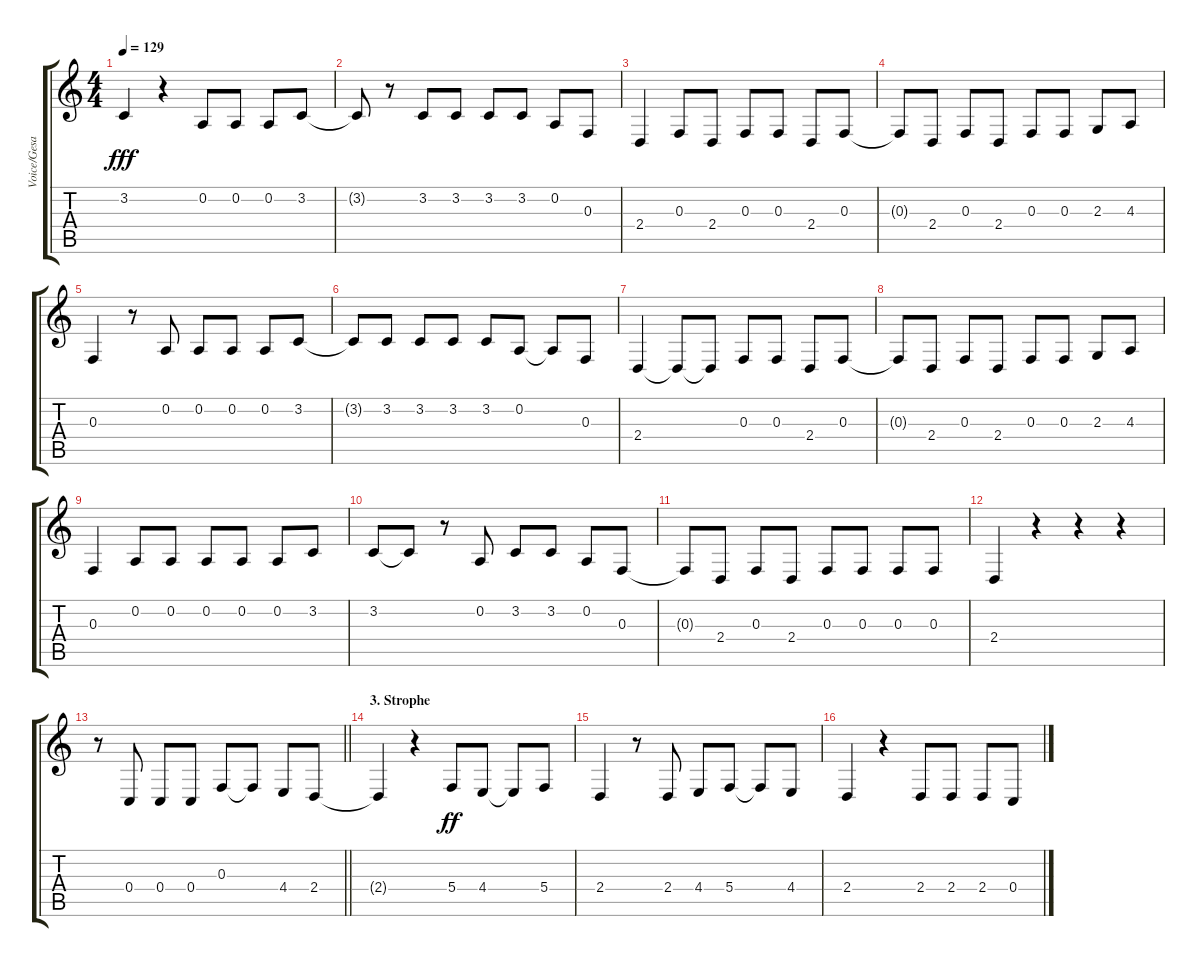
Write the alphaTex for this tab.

\track ("Voice/Gesang" "Voice/Gesa") {instrument altosax}
\staff {score tabs}
\tuning (D4 A3 F3 C3 G2 D2) {hide}
\ts (4 4)
\tempo 129
\clef g2
\ks c
3.2.4{dy fff} r.4 0.2.8 0.2.8 0.2.8 3.2.8 |
3.2{t}.8 r.8 3.2.8 3.2.8 3.2.8 3.2.8 0.2.8 0.3.8 |
2.4.4 0.3.8 2.4.8 0.3.8 0.3.8 2.4.8 0.3.8 |
0.3{t}.8 2.4.8 0.3.8 2.4.8 0.3.8 0.3.8 2.3.8 4.3.8 |
0.3.4 r.8 0.2.8 0.2.8 0.2.8 0.2.8 3.2.8 |
3.2{t}.8 3.2.8 3.2.8 3.2.8 3.2.8 0.2.8 0.2{t}.8 0.3.8 |
2.4.4 2.4{t}.8 2.4{t}.8 0.3.8 0.3.8 2.4.8 0.3.8 |
0.3{t}.8 2.4.8 0.3.8 2.4.8 0.3.8 0.3.8 2.3.8 4.3.8 |
0.3.4 0.2.8 0.2.8 0.2.8 0.2.8 0.2.8 3.2.8 |
3.2.8 3.2{t}.8 r.8 0.2.8 3.2.8 3.2.8 0.2.8 0.3.8 |
0.3{t}.8 2.4.8 0.3.8 2.4.8 0.3.8 0.3.8 0.3.8 0.3.8 |
2.4.4 r.4 r.4 r.4 |
\barLineRight lightlight
r.8 0.4.8 0.4.8 0.4.8 0.3.8 0.3{t}.8 4.4.8 2.4.8 |
\section ("" "3. Strophe")
2.4{t}.4 r.4 5.4.8{dy ff} 4.4.8 4.4{t}.8 5.4.8 |
2.4.4 r.8 2.4.8 4.4.8 5.4.8 5.4{t}.8 4.4.8 |
2.4.4 r.4 2.4.8 2.4.8 2.4.8 0.4.8
